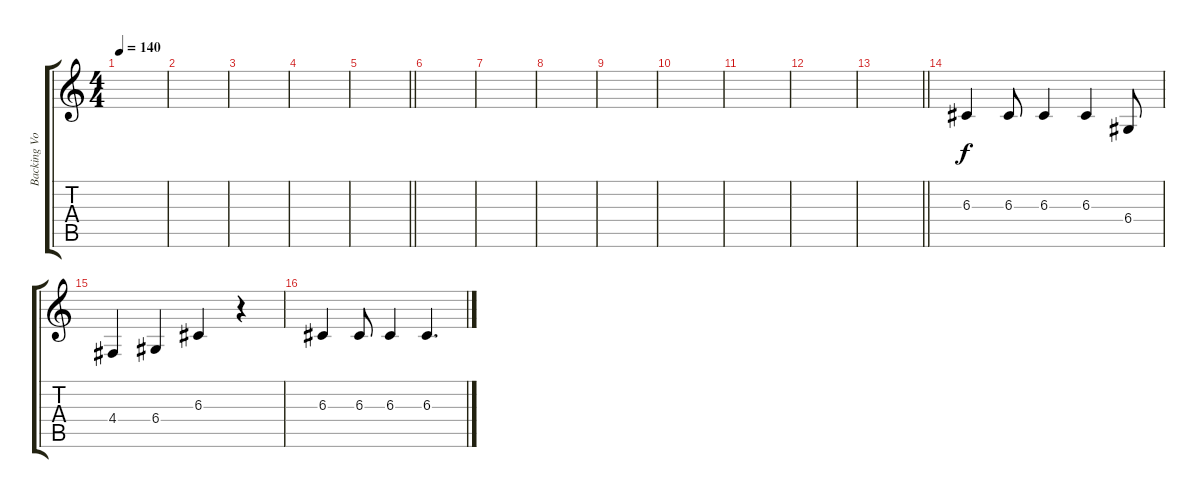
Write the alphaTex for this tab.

\track ("Backing Vocals" "Backing Vo") {instrument bassoon}
\staff {score tabs}
\tuning (E4 B3 G3 D3 A2 E2) {hide}
\ts (4 4)
\tempo 140
\clef g2
\ks c
|
|
|
|
\barLineRight lightlight
|
|
|
|
|
|
|
|
\barLineRight lightlight
|
6.3.4 6.3.8 6.3.4 6.3.4 6.4.8 |
4.4.4 6.4.4 6.3.4 r.4 |
6.3.4 6.3.8 6.3.4 6.3.4{d}
